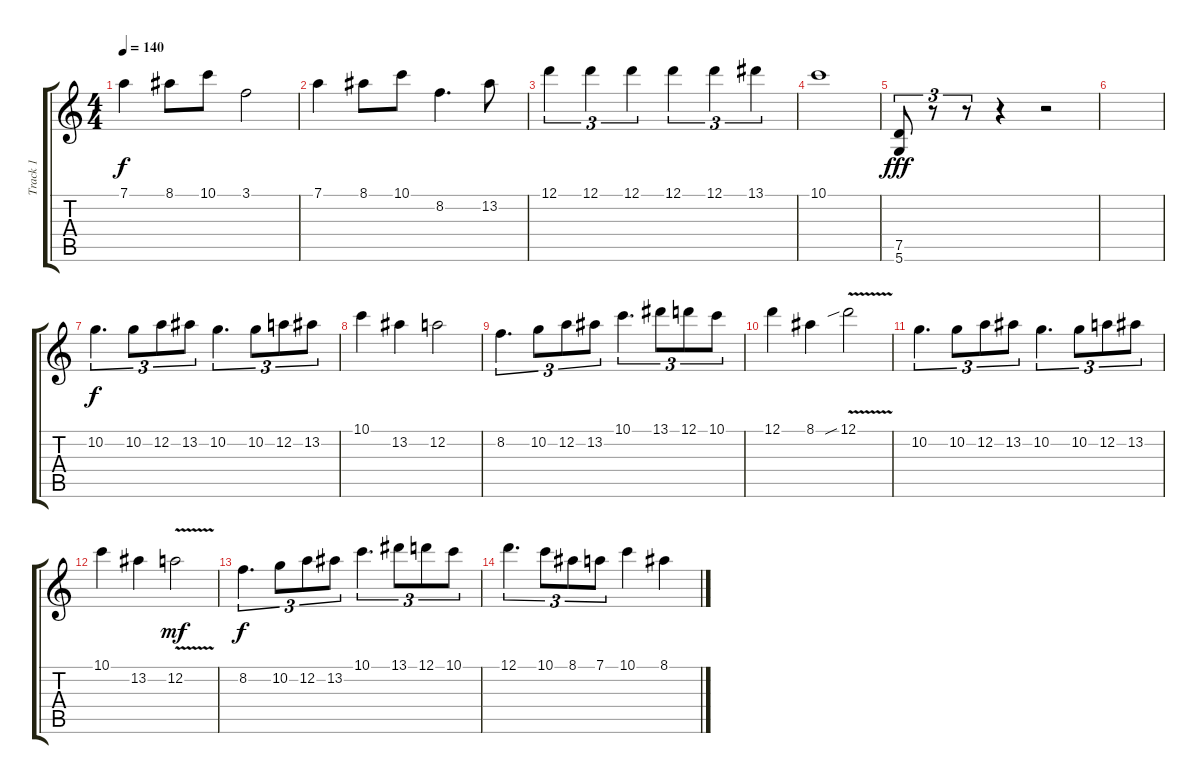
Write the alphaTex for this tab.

\track ("Track 1" "Track 1") {instrument overdrivenguitar}
\staff {score tabs}
\tuning (D4 A3 F3 C3 G2 D2) {hide}
\ts (4 4)
\tempo 140
\clef g2
\ks c
7.1.4{dy f} 8.1.8 10.1.8 3.1.2 |
7.1.4 8.1.8 10.1.8 8.2.4{d} 13.2.8 |
12.1.4{tu (3 2)} 12.1.4{tu (3 2)} 12.1.4{tu (3 2)} 12.1.4{tu (3 2)} 12.1.4{tu (3 2)} 13.1.4{tu (3 2)} |
10.1.1 |
(7.5 5.6).8{tu (3 2) dy fff} r.8{tu (3 2)} r.8{tu (3 2)} r.4 r.2 |
|
10.2.4{d tu (3 2) dy f} 10.2.8{tu (3 2)} 12.2.8{tu (3 2)} 13.2.8{tu (3 2)} 10.2.4{d tu (3 2)} 10.2.8{tu (3 2)} 12.2.8{tu (3 2)} 13.2.8{tu (3 2)} |
10.1.4 13.2.4 12.2.2 |
8.2.4{d tu (3 2)} 10.2.8{tu (3 2)} 12.2.8{tu (3 2)} 13.2.8{tu (3 2)} 10.1.4{d tu (3 2)} 13.1.8{tu (3 2)} 12.1.8{tu (3 2)} 10.1.8{tu (3 2)} |
12.1.4 8.1.4 12.1{v sib}.2 |
10.2.4{d tu (3 2)} 10.2.8{tu (3 2)} 12.2.8{tu (3 2)} 13.2.8{tu (3 2)} 10.2.4{d tu (3 2)} 10.2.8{tu (3 2)} 12.2.8{tu (3 2)} 13.2.8{tu (3 2)} |
10.1.4 13.2.4 12.2{v}.2{dy mf} |
8.2.4{d tu (3 2) dy f} 10.2.8{tu (3 2)} 12.2.8{tu (3 2)} 13.2.8{tu (3 2)} 10.1.4{d tu (3 2)} 13.1.8{tu (3 2)} 12.1.8{tu (3 2)} 10.1.8{tu (3 2)} |
12.1.4{d tu (3 2)} 10.1.8{tu (3 2)} 8.1.8{tu (3 2)} 7.1.8{tu (3 2)} 10.1.4 8.1.4
